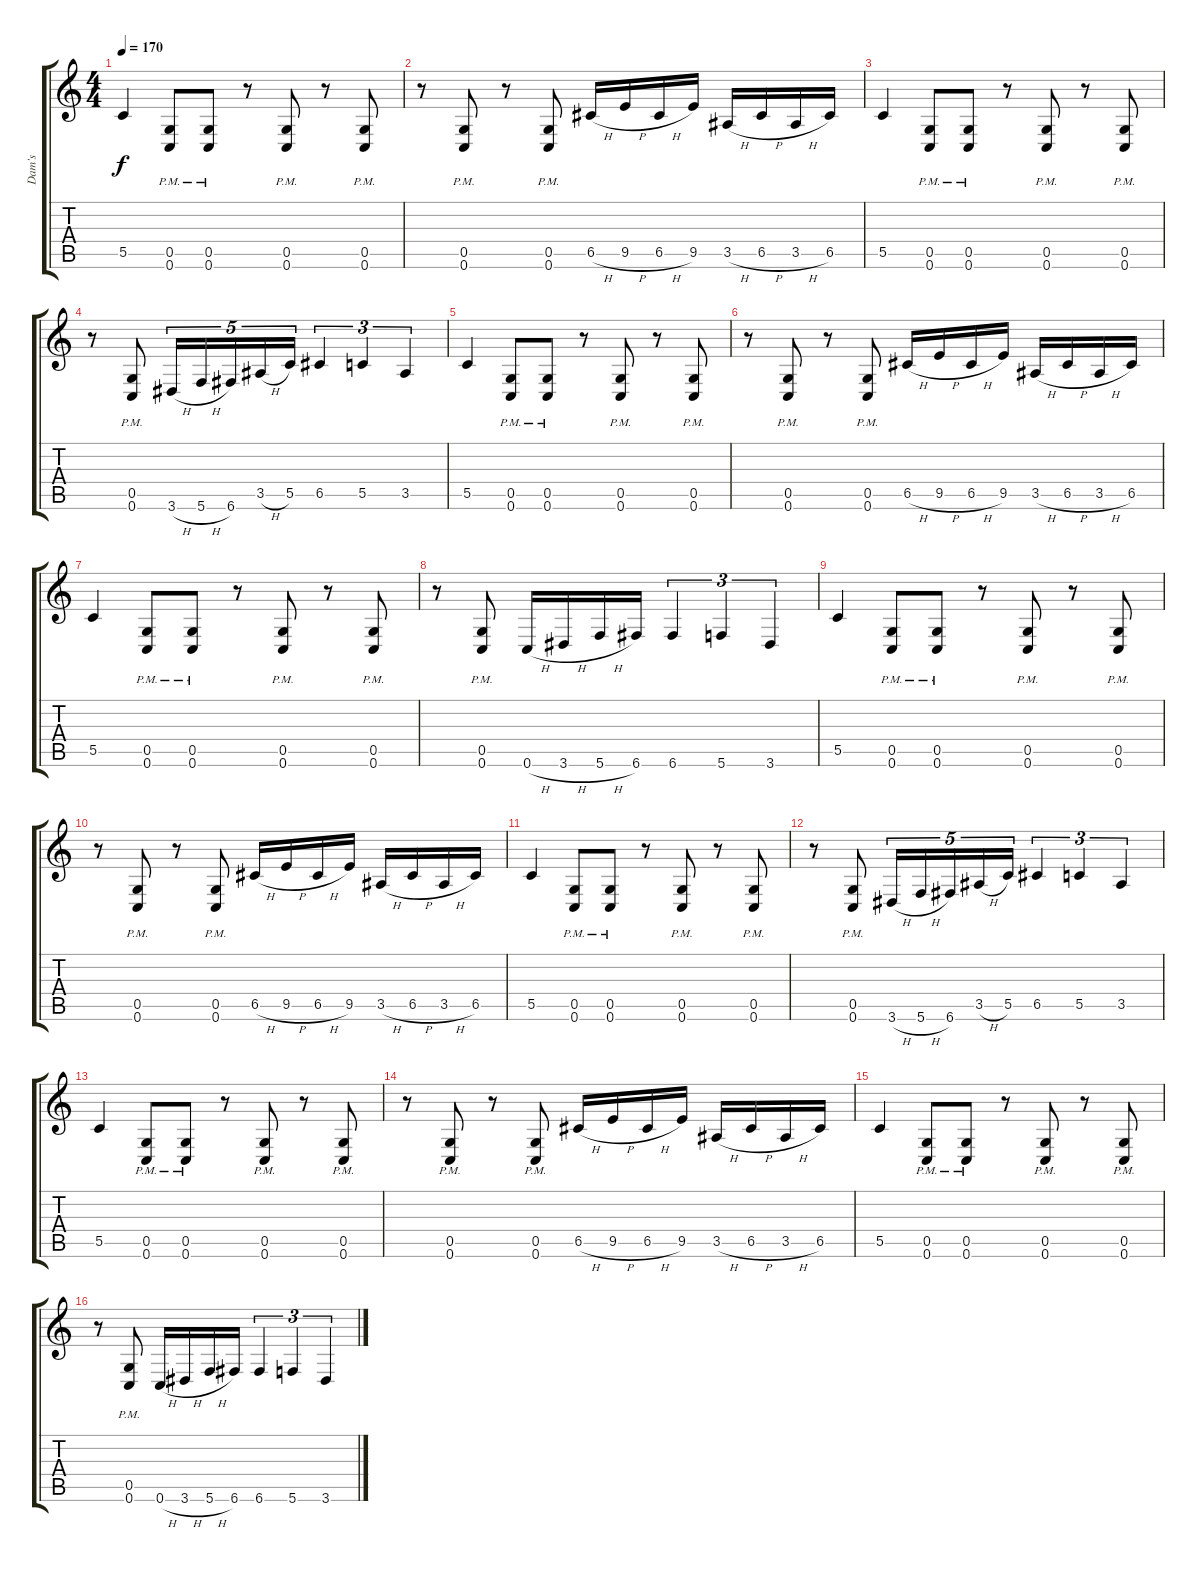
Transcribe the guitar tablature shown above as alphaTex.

\track ("Dam's" "Dam's") {instrument distortionguitar}
\staff {score tabs}
\tuning (D4 A3 F3 C3 G2 C2) {hide}
\ts (4 4)
\tempo 170
\clef g2
\ks c
5.5.4{dy f} (0.5{pm} 0.6{pm}).8 (0.5{pm} 0.6{pm}).8 r.8 (0.5{pm} 0.6{pm}).8 r.8 (0.5{pm} 0.6{pm}).8 |
r.8 (0.5{pm} 0.6{pm}).8 r.8 (0.5{pm} 0.6{pm}).8 6.5{h}.16 9.5{h}.16 6.5{h}.16 9.5.16 3.5{h}.16 6.5{h}.16 3.5{h}.16 6.5.16 |
5.5.4 (0.5{pm} 0.6{pm}).8 (0.5{pm} 0.6{pm}).8 r.8 (0.5{pm} 0.6{pm}).8 r.8 (0.5{pm} 0.6{pm}).8 |
r.8 (0.5{pm} 0.6{pm}).8 3.6{h}.16{tu (5 4)} 5.6{h}.16{tu (5 4)} 6.6.16{tu (5 4)} 3.5{h}.16{tu (5 4)} 5.5.16{tu (5 4)} 6.5.4{tu (3 2)} 5.5.4{tu (3 2)} 3.5.4{tu (3 2)} |
5.5.4 (0.5{pm} 0.6{pm}).8 (0.5{pm} 0.6{pm}).8 r.8 (0.5{pm} 0.6{pm}).8 r.8 (0.5{pm} 0.6{pm}).8 |
r.8 (0.5{pm} 0.6{pm}).8 r.8 (0.5{pm} 0.6{pm}).8 6.5{h}.16 9.5{h}.16 6.5{h}.16 9.5.16 3.5{h}.16 6.5{h}.16 3.5{h}.16 6.5.16 |
5.5.4 (0.5{pm} 0.6{pm}).8 (0.5{pm} 0.6{pm}).8 r.8 (0.5{pm} 0.6{pm}).8 r.8 (0.5{pm} 0.6{pm}).8 |
r.8 (0.5{pm} 0.6{pm}).8 0.6{h}.16 3.6{h}.16 5.6{h}.16 6.6.16 6.6.4{tu (3 2)} 5.6.4{tu (3 2)} 3.6.4{tu (3 2)} |
5.5.4 (0.5{pm} 0.6{pm}).8 (0.5{pm} 0.6{pm}).8 r.8 (0.5{pm} 0.6{pm}).8 r.8 (0.5{pm} 0.6{pm}).8 |
r.8 (0.5{pm} 0.6{pm}).8 r.8 (0.5{pm} 0.6{pm}).8 6.5{h}.16 9.5{h}.16 6.5{h}.16 9.5.16 3.5{h}.16 6.5{h}.16 3.5{h}.16 6.5.16 |
5.5.4 (0.5{pm} 0.6{pm}).8 (0.5{pm} 0.6{pm}).8 r.8 (0.5{pm} 0.6{pm}).8 r.8 (0.5{pm} 0.6{pm}).8 |
r.8 (0.5{pm} 0.6{pm}).8 3.6{h}.16{tu (5 4)} 5.6{h}.16{tu (5 4)} 6.6.16{tu (5 4)} 3.5{h}.16{tu (5 4)} 5.5.16{tu (5 4)} 6.5.4{tu (3 2)} 5.5.4{tu (3 2)} 3.5.4{tu (3 2)} |
5.5.4 (0.5{pm} 0.6{pm}).8 (0.5{pm} 0.6{pm}).8 r.8 (0.5{pm} 0.6{pm}).8 r.8 (0.5{pm} 0.6{pm}).8 |
r.8 (0.5{pm} 0.6{pm}).8 r.8 (0.5{pm} 0.6{pm}).8 6.5{h}.16 9.5{h}.16 6.5{h}.16 9.5.16 3.5{h}.16 6.5{h}.16 3.5{h}.16 6.5.16 |
5.5.4 (0.5{pm} 0.6{pm}).8 (0.5{pm} 0.6{pm}).8 r.8 (0.5{pm} 0.6{pm}).8 r.8 (0.5{pm} 0.6{pm}).8 |
r.8 (0.5{pm} 0.6{pm}).8 0.6{h}.16 3.6{h}.16 5.6{h}.16 6.6.16 6.6.4{tu (3 2)} 5.6.4{tu (3 2)} 3.6.4{tu (3 2)}
